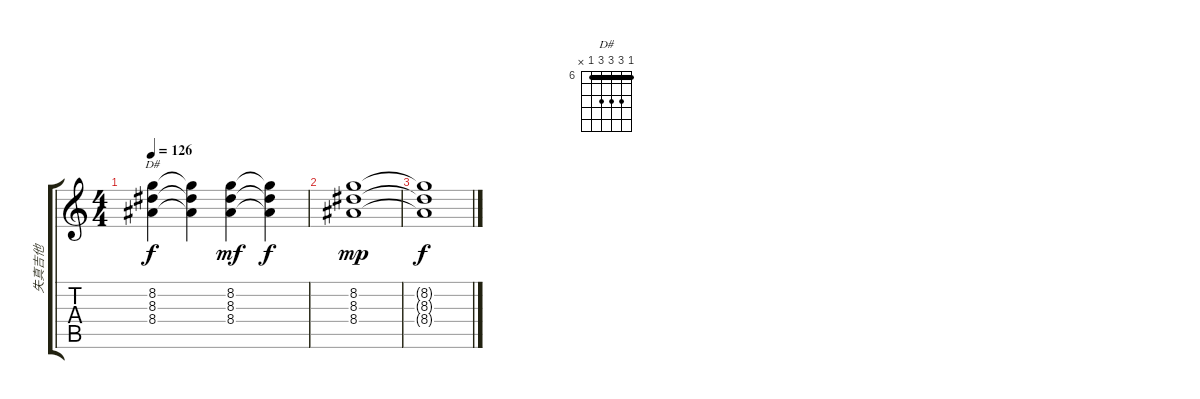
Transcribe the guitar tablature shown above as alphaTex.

\track ("失真吉他" "失真吉他") {instrument overdrivenguitar}
\staff {score tabs}
\tuning (E4 B3 G3 D3 A2 E2) {hide}
\chord ("D#" 6 8 8 8 6 x) {firstfret 6 barre 6}
\ts (4 4)
\tempo 126
\clef g2
\ks c
(8.2 8.3 8.4).4{ch "D#" dy f} (8.2{t} 8.3{t} 8.4{t}).4 (8.2 8.3 8.4).4{dy mf} (8.2{t} 8.3{t} 8.4{t}).4{dy f} |
(8.2 8.3 8.4).1{dy mp} |
(8.2{t} 8.3{t} 8.4{t}).1{dy f}
